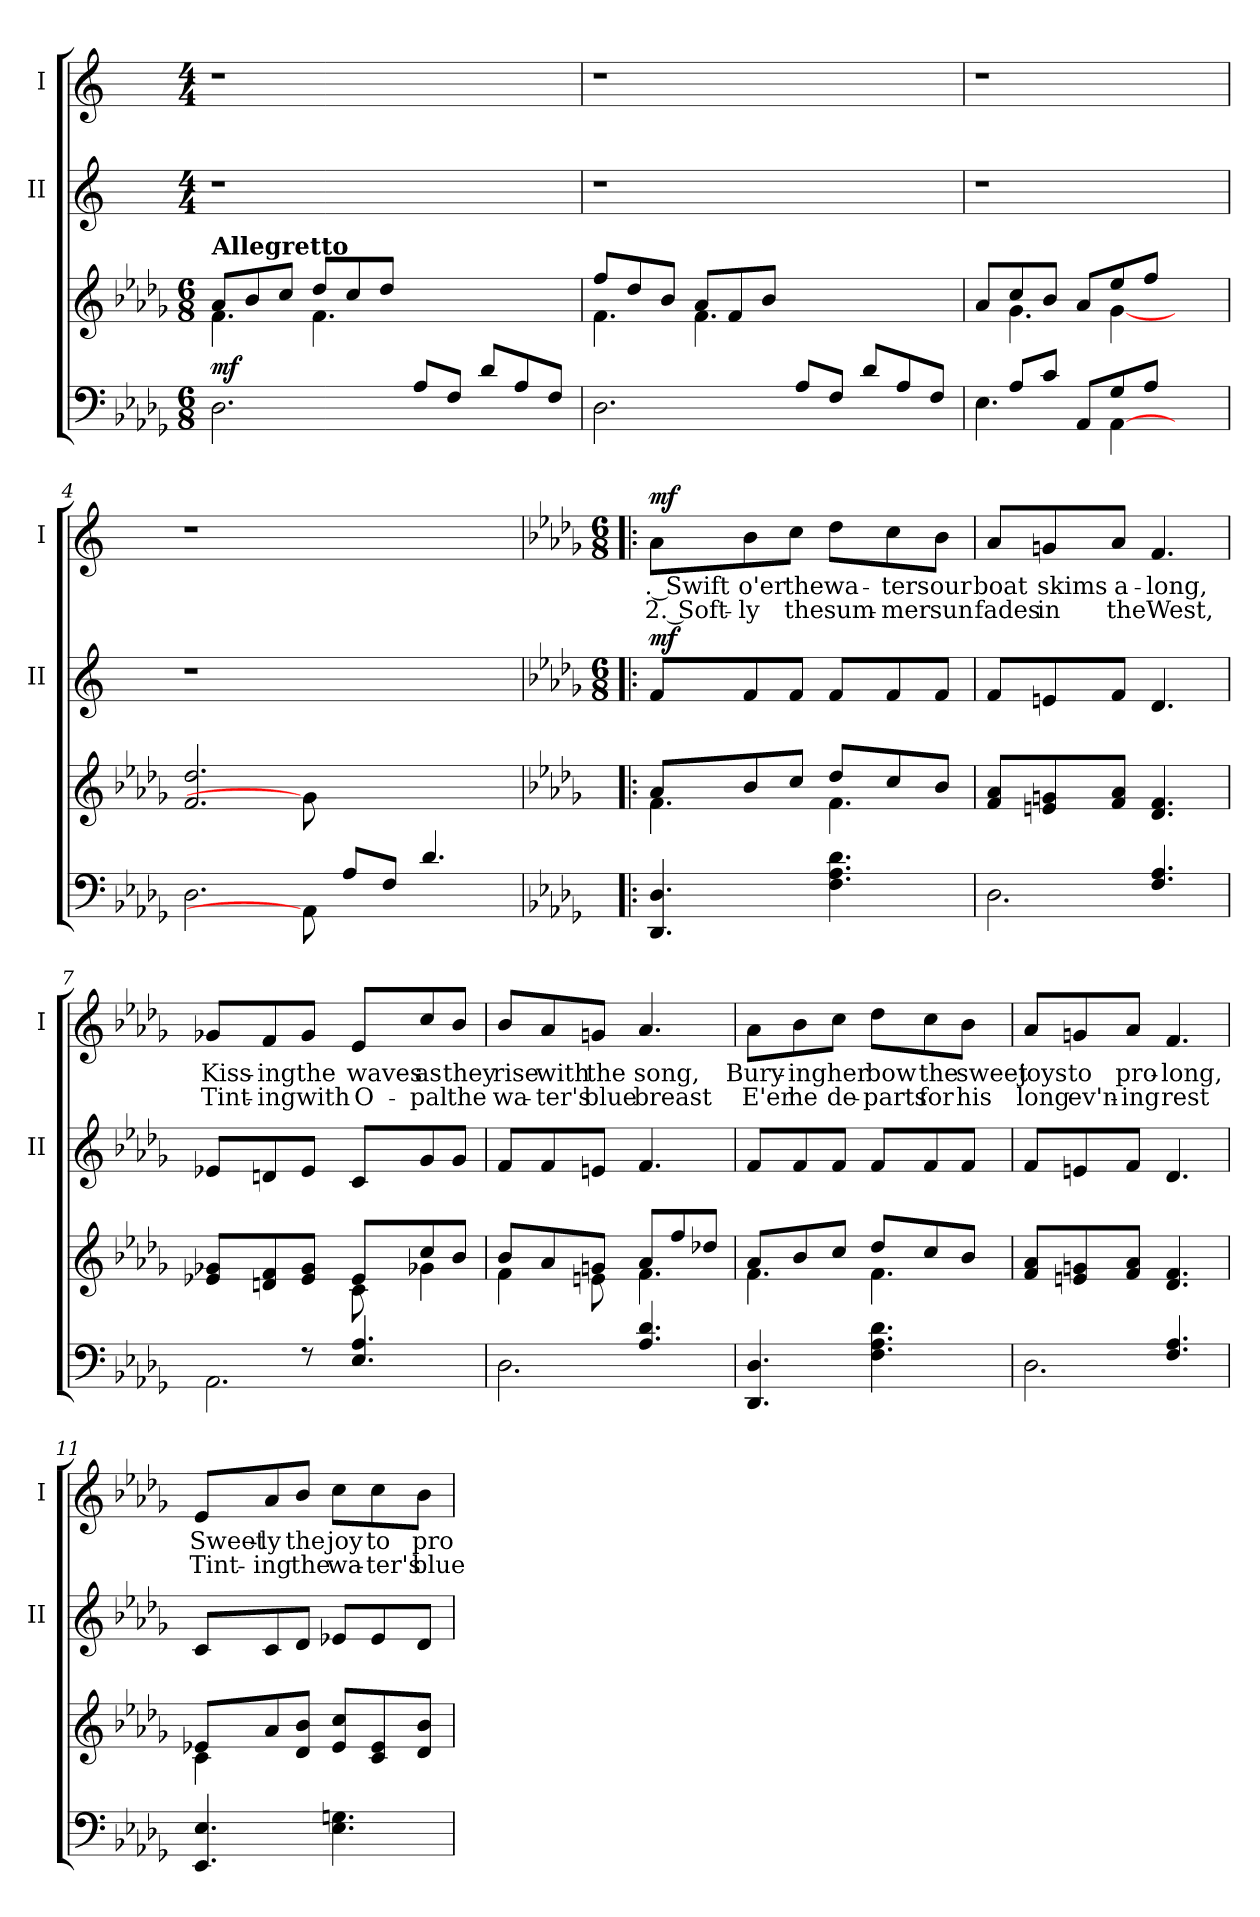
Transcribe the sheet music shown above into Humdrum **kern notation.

**kern	**dynam	**kern	**kern	**dynam	**kern	**text	**text	**dynam
*part4	*part4	*part3	*part2	*part2	*part1	*part1	*part1	*part1
*staff4	*staff4	*staff3	*staff2	*staff2	*staff1	*staff1	*staff1	*staff1
*	*	*	*I"II	*	*I"I	*	*	*
*	*	*	*I'II	*	*I'I	*	*	*
*clefF4	*	*clefG2	*clefG2	*	*clefG2	*	*	*
*k[b-e-a-d-g-]	*	*k[b-e-a-d-g-]	*k[]	*	*k[]	*	*	*
*D-:	*	*D-:	*C:	*	*C:	*	*	*
*M6/8	*	*M6/8	*M4/4	*	*M4/4	*	*	*
=1	=1	=1	=1	=1	=1	=1	=1	=1
*	*	*^	*	*	*	*	*	*
!	!	!LO:TX:a:B:t=Allegretto	!	!	!	!	!	!	!
!	!LO:DY:a	!	!	!	!	!	!	!	!
2.D-\	mf	8a-/L	4.f\	1r	.	1r	.	.	.
.	.	8b-/	.	.	.	.	.	.	.
.	.	8cc/J	.	.	.	.	.	.	.
.	.	8dd-/L	4.f\	.	.	.	.	.	.
.	.	8cc/	.	.	.	.	.	.	.
.	.	8dd-/J	.	.	.	.	.	.	.
8A-/L	.	2ryy	2ryy	.	.	.	.	.	.
8F/J	.	.	.	.	.	.	.	.	.
8d-/L	.	.	.	4.ryy	.	4.ryy	.	.	.
8A-/	.	.	.	.	.	.	.	.	.
8F/J	.	8ryy	8ryy	.	.	.	.	.	.
=2	=2	=2	=2	=2	=2	=2	=2	=2	=2
2.D-\	.	8ff/L	4.f\	1r	.	1r	.	.	.
.	.	8dd-/	.	.	.	.	.	.	.
.	.	8b-/J	.	.	.	.	.	.	.
.	.	8a-/L	4.f\	.	.	.	.	.	.
.	.	8f/	.	.	.	.	.	.	.
.	.	8b-/J	.	.	.	.	.	.	.
8A-/L	.	2ryy	2ryy	.	.	.	.	.	.
8F/J	.	.	.	.	.	.	.	.	.
8d-/L	.	.	.	4.ryy	.	4.ryy	.	.	.
8A-/	.	.	.	.	.	.	.	.	.
8F/J	.	8ryy	8ryy	.	.	.	.	.	.
=3	=3	=3	=3	=3	=3	=3	=3	=3	=3
*^	*	*	*	*	*	*	*	*	*
*	*^	*	*	*	*	*	*	*	*	*
4.E-\	8ryy	2ryy	.	8a-/L	8ryy	1r	.	1r	.	.	.
.	8A-/L	.	.	8cc/	4.g-\	.	.	.	.	.	.
.	8c/J	.	.	8b-/J	.	.	.	.	.	.	.
4ryy	8AA-/L	.	.	8a-/L	.	.	.	.	.	.	.
.	8G-/	[4AA-\	.	8ee-/	[4g-\	.	.	.	.	.	.
4.ryy	8A-/J	.	.	8ff/J	.	.	.	.	.	.	.
.	4ryy	4ryy	.	4ryy	4ryy	.	.	.	.	.	.
*v	*v	*v	*	*	*	*	*	*	*	*	*
*	*	*v	*v	*	*	*	*	*	*
=4	=4	=4	=4	=4	=4	=4	=4	=4
2.D-\	.	2.f/ 2.dd-/	1r	.	1r	.	.	.
8AA-\]	.	8g-\]	.	.	.	.	.	.
8A-/L	.	2ryy	.	.	.	.	.	.
8F/J	.	.	2ryy	.	2ryy	.	.	.
4.d-/	.	.	.	.	.	.	.	.
.	.	8ryy	.	.	.	.	.	.
!!LO:LB:g=z
=5!|:	=5!|:	=5!|:	=5!|:	=5!|:	=5!|:	=5!|:	=5!|:	=5!|:
*	*	*	*k[b-e-a-d-g-]	*	*k[b-e-a-d-g-]	*	*	*
*	*	*	*D-:	*	*D-:	*	*	*
*	*	*	*M6/8	*	*M6/8	*	*	*
*	*	*^	*	*	*	*	*	*
!	!	!	!	!	!LO:DY:a	!	!LO:LY:b:rj	!LO:LY:b:rj	!LO:DY:a
4.DD-/ 4.D-/	.	8a-/L	4.f\	8f/L	mf	8a-\L	. Swift	2. Soft-	mf
!	!	!	!	!	!	!	!LO:LY:b	!LO:LY:b	!
.	.	8b-/	.	8f/	.	8b-\	o'er	-ly	.
!	!	!	!	!	!	!	!LO:LY:b	!LO:LY:b	!
.	.	8cc/J	.	8f/J	.	8cc\J	the	the	.
!	!	!	!	!	!	!	!LO:LY:b	!LO:LY:b	!
4.F\ 4.A-\ 4.d-\	.	8dd-/L	4.f\	8f/L	.	8dd-\L	wa-	sum-	.
!	!	!	!	!	!	!	!LO:LY:b	!LO:LY:b	!
.	.	8cc/	.	8f/	.	8cc\	-ters	-mer	.
!	!	!	!	!	!	!	!LO:LY:b	!LO:LY:b	!
.	.	8b-/J	.	8f/J	.	8b-\J	our	sun	.
*	*	*v	*v	*	*	*	*	*	*
=6	=6	=6	=6	=6	=6	=6	=6	=6
*^	*	*	*	*	*	*	*	*
!	!	!	!	!	!	!	!LO:LY:b	!LO:LY:b	!
2.D-\	4.ryy	.	8f/ 8a-/L	8f/L	.	8a-/L	boat	fades	.
!	!	!	!	!	!	!	!LO:LY:b	!LO:LY:b	!
.	.	.	8en/ 8gn/	8en/	.	8gn/	skims	in	.
!	!	!	!	!	!	!	!LO:LY:b	!LO:LY:b	!
.	.	.	8f/ 8a-/J	8f/J	.	8a-/J	a-	the	.
!	!	!	!	!	!	!	!LO:LY:b	!LO:LY:b	!
.	4.F/ 4.A-/	.	4.d-/ 4.f/	4.d-/	.	4.f/	-long,	West,	.
=7	=7	=7	=7	=7	=7	=7	=7	=7	=7
*	*	*	*^	*	*	*	*	*	*
!	!	!	!	!	!	!	!	!LO:LY:b	!LO:LY:b	!
2.AA-\	4ryy	.	8e-X/ 8g-X/L	4.ryy	8e-X/L	.	8g-X/L	Kiss-	Tint-	.
!	!	!	!	!	!	!	!	!LO:LY:b	!LO:LY:b	!
.	.	.	8dn/ 8f/	.	8dn/	.	8f/	-ing	-ing	.
!	!	!	!	!	!	!	!	!LO:LY:b	!LO:LY:b	!
.	8rF	.	8e-/ 8g-/J	.	8e-/J	.	8g-/J	the	with	.
!	!	!	!	!	!	!	!	!LO:LY:b	!LO:LY:b	!
.	4.E-/ 4.A-/	.	8c\	8e-/L	8c/L	.	8e-/L	waves	O-	.
!	!	!	!	!	!	!	!	!LO:LY:b	!LO:LY:b	!
.	.	.	4g-X\	8cc/	8g-/	.	8cc/	as	-pal	.
!	!	!	!	!	!	!	!	!LO:LY:b	!LO:LY:b	!
.	.	.	.	8b-/J	8g-/J	.	8b-/J	they	the	.
!!LO:LB:g=z
=8	=8	=8	=8	=8	=8	=8	=8	=8	=8	=8
*	*	*	*	*^	*	*	*	*	*	*
!	!	!	!	!	!	!	!	!	!LO:LY:b	!LO:LY:b	!
2.D-\	4.ryy	.	8b-/L	4f\	4.ryy	8f/L	.	8b-/L	rise	wa-	.
!	!	!	!	!	!	!	!	!	!LO:LY:b	!LO:LY:b	!
.	.	.	8a-/	.	.	8f/	.	8a-/	with	-ter's	.
!	!	!	!	!	!	!	!	!	!LO:LY:b	!LO:LY:b	!
.	.	.	8gn/J	8en\	.	8en/J	.	8gn/J	the	blue	.
!	!	!	!	!	!	!	!	!	!LO:LY:b	!LO:LY:b	!
.	4.A-/ 4.d-/	.	4.f\	4.ryy	8a-/L	4.f/	.	4.a-/	song,	breast	.
.	.	.	.	.	8ff/	.	.	.	.	.	.
.	.	.	.	.	8dd-X/J	.	.	.	.	.	.
*v	*v	*	*	*	*	*	*	*	*	*	*
=9	=9	=9	=9	=9	=9	=9	=9	=9	=9	=9
!	!	!	!	!	!	!	!	!LO:LY:b	!LO:LY:b	!
*	*	*	*v	*v	*	*	*	*	*	*
4.DD-/ 4.D-/	.	8a-/L	4.f\	8f/L	.	8a-\L	Bury-	E'er	.
!	!	!	!	!	!	!	!LO:LY:b	!LO:LY:b	!
.	.	8b-/	.	8f/	.	8b-\	-ing	he	.
!	!	!	!	!	!	!	!LO:LY:b	!LO:LY:b	!
.	.	8cc/J	.	8f/J	.	8cc\J	her	de-	.
!	!	!	!	!	!	!	!LO:LY:b	!LO:LY:b	!
4.F\ 4.A-\ 4.d-\	.	8dd-/L	4.f\	8f/L	.	8dd-\L	bow	-parts	.
!	!	!	!	!	!	!	!LO:LY:b	!LO:LY:b	!
.	.	8cc/	.	8f/	.	8cc\	the	for	.
!	!	!	!	!	!	!	!LO:LY:b	!LO:LY:b	!
.	.	8b-/J	.	8f/J	.	8b-\J	sweet	his	.
=10	=10	=10	=10	=10	=10	=10	=10	=10	=10
*^	*	*	*	*	*	*	*	*	*
!	!	!	!	!	!	!	!	!LO:LY:b	!LO:LY:b	!
2.D-\	4.ryy	.	8f/ 8a-/L	4.ryy	8f/L	.	8a-/L	joys	long	.
!	!	!	!	!	!	!	!	!LO:LY:b	!LO:LY:b	!
.	.	.	8en/ 8gn/	.	8en/	.	8gn/	to	ev'n-	.
!	!	!	!	!	!	!	!	!LO:LY:b	!LO:LY:b	!
.	.	.	8f/ 8a-/J	.	8f/J	.	8a-/J	pro-	-ing	.
!	!	!	!	!	!	!	!	!LO:LY:b	!LO:LY:b	!
.	4.F/ 4.A-/	.	4.ryy	4.d-/ 4.f/	4.d-/	.	4.f/	-long,	rest	.
!!LO:PB:g=z
=11	=11	=11	=11	=11	=11	=11	=11	=11	=11	=11
!	!	!	!	!	!	!	!	!LO:LY:b	!LO:LY:b	!
*v	*v	*	*	*	*	*	*	*	*	*
4.EE-/ 4.E-/	.	8e-X/L	4c\	8c/L	.	8e-/L	Sweet-	Tint-	.
!	!	!	!	!	!	!	!LO:LY:b	!LO:LY:b	!
.	.	8a-/	.	8c/	.	8a-/	-ly	-ing	.
!	!	!	!	!	!	!	!LO:LY:b	!LO:LY:b	!
.	.	8d-/ 8b-/J	2ryy	8d-/J	.	8b-/J	the	the	.
!	!	!	!	!	!	!	!LO:LY:b	!LO:LY:b	!
4.E-\ 4.Gn\	.	8e-/ 8cc/L	.	8e-X/L	.	8cc\L	joy	wa-	.
!	!	!	!	!	!	!	!LO:LY:b	!LO:LY:b	!
.	.	8c/ 8e-/	.	8e-/	.	8cc\	to	-ter's	.
!	!	!	!	!	!	!	!LO:LY:b	!LO:LY:b	!
.	.	8d-/ 8b-/J	.	8d-/J	.	8b-\J	pro-	blue	.
*	*	*v	*v	*	*	*	*	*	*
=	=	=	=	=	=	=	=	=
*-	*-	*-	*-	*-	*-	*-	*-	*-
